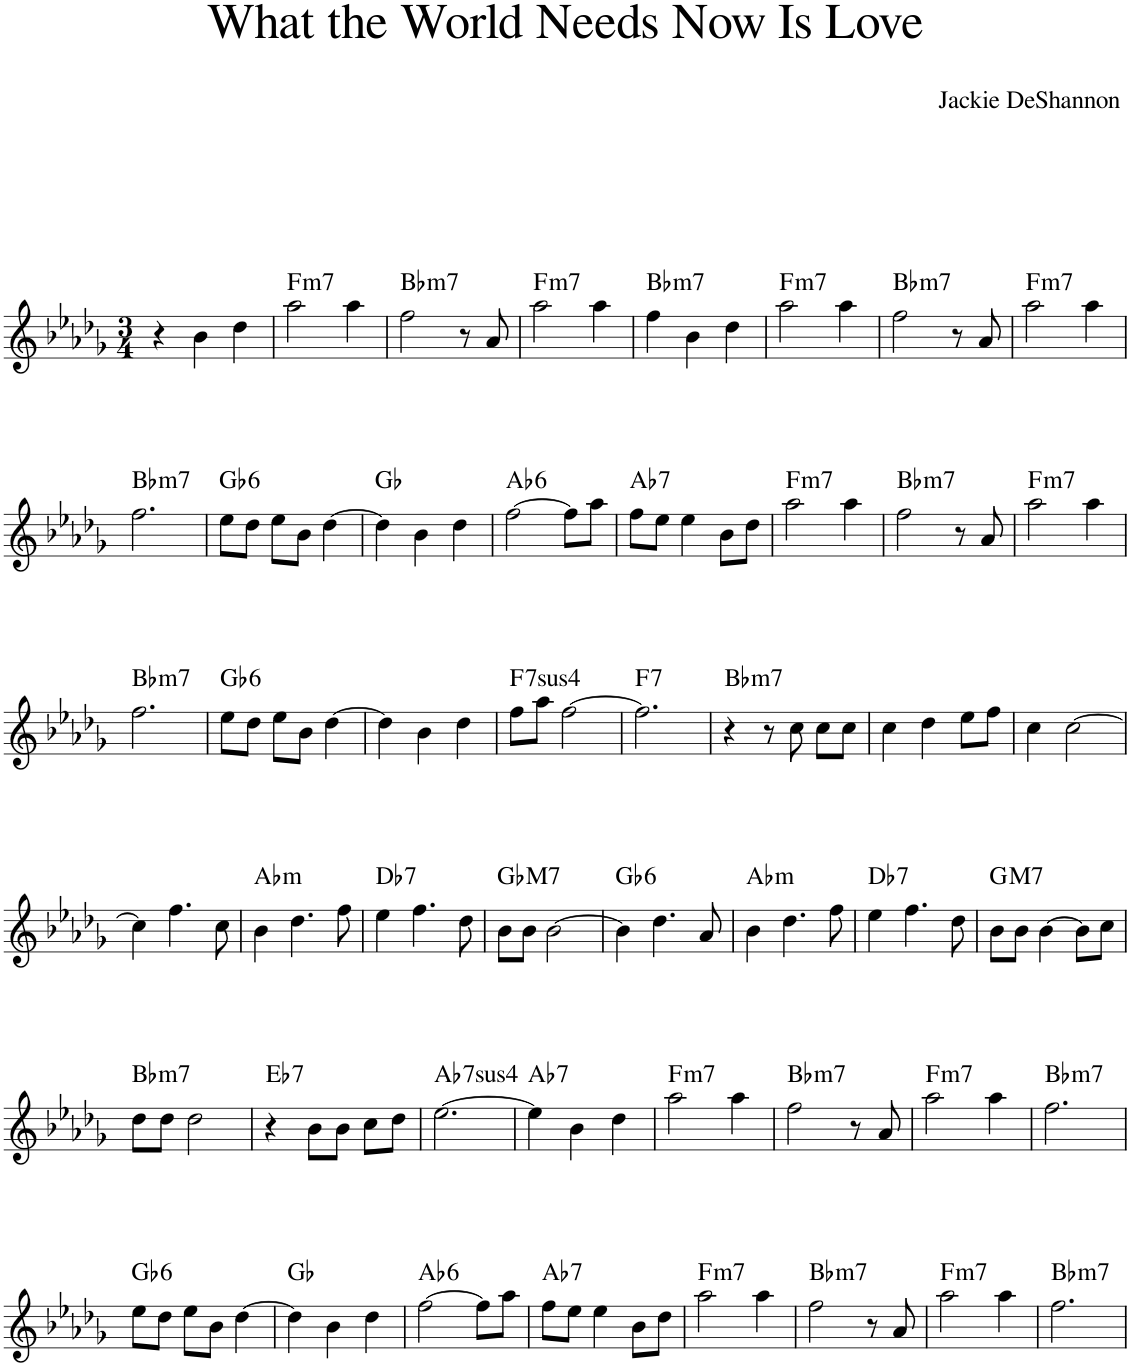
**kern	**harte
*part1	*part1
*staff1	*
*I"Piano	*
*I'Pno.	*
*clefG2	*
*k[b-e-a-d-g-]	*
*M3/4	*
=1	=1
4r	.
4b-\	.
4dd-\	.
=2	=2
!	!LO:H:kt=m7
2aa-\	F:min7
4aa-\	.
=3	=3
!	!LO:H:kt=m7
2ff\	Bb:min7
8r	.
8a-/	.
=4	=4
!	!LO:H:kt=m7
2aa-\	F:min7
4aa-\	.
=5	=5
!	!LO:H:kt=m7
4ff\	Bb:min7
4b-\	.
4dd-\	.
=6	=6
!	!LO:H:kt=m7
2aa-\	F:min7
4aa-\	.
=7	=7
!	!LO:H:kt=m7
2ff\	Bb:min7
8r	.
8a-/	.
=8	=8
!	!LO:H:kt=m7
2aa-\	F:min7
4aa-\	.
!!LO:LB:g=z
=9	=9
!	!LO:H:kt=m7
2.ff\	Bb:min7
=10	=10
!	!LO:H:kt=6
8ee-\L	Gb:maj6
8dd-\J	.
8ee-\L	.
8b-\J	.
[4dd-\	.
=11	=11
4dd-\]	Gb:maj
4b-\	.
4dd-\	.
=12	=12
!	!LO:H:kt=6
[2ff\	Ab:maj6
8ff\L]	.
8aa-\J	.
=13	=13
!	!LO:H:kt=7
8ff\L	Ab:7
8ee-\J	.
4ee-\	.
8b-\L	.
8dd-\J	.
=14	=14
!	!LO:H:kt=m7
2aa-\	F:min7
4aa-\	.
=15	=15
!	!LO:H:kt=m7
2ff\	Bb:min7
8r	.
8a-/	.
=16	=16
!	!LO:H:kt=m7
2aa-\	F:min7
4aa-\	.
!!LO:LB:g=z
=17	=17
!	!LO:H:kt=m7
2.ff\	Bb:min7
=18	=18
!	!LO:H:kt=6
8ee-\L	Gb:maj6
8dd-\J	.
8ee-\L	.
8b-\J	.
[4dd-\	.
=19	=19
4dd-\]	.
4b-\	.
4dd-\	.
=20	=20
!	!LO:H:kt=74
8ff\L	F:sus4(7)
8aa-\J	.
[2ff\	.
=21	=21
!	!LO:H:kt=7
2.ff\]	F:7
=22	=22
!	!LO:H:kt=m7
4r	Bb:min7
8r	.
8cc\	.
8cc\L	.
8cc\J	.
=23	=23
4cc\	.
4dd-\	.
8ee-\L	.
8ff\J	.
=24	=24
4cc\	.
[2cc\	.
!!LO:LB:g=z
=25	=25
4cc\]	.
4.ff\	.
8cc\	.
=26	=26
!	!LO:H:kt=m
4b-\	Ab:min
4.dd-\	.
8ff\	.
=27	=27
!	!LO:H:kt=7
4ee-\	Db:7
4.ff\	.
8dd-\	.
=28	=28
!	!LO:H:kt=M7
8b-\L	Gb:maj7
8b-\J	.
[2b-\	.
=29	=29
!	!LO:H:kt=6
4b-\]	Gb:maj6
4.dd-\	.
8a-/	.
=30	=30
!	!LO:H:kt=m
4b-\	Ab:min
4.dd-\	.
8ff\	.
=31	=31
!	!LO:H:kt=7
4ee-\	Db:7
4.ff\	.
8dd-\	.
=32	=32
!	!LO:H:kt=M7
8b-\L	G:maj7
8b-\J	.
[4b-\	.
8b-\L]	.
8cc\J	.
!!LO:LB:g=z
=33	=33
!	!LO:H:kt=m7
8dd-\L	Bb:min7
8dd-\J	.
2dd-\	.
=34	=34
!	!LO:H:kt=7
4r	Eb:7
8b-\L	.
8b-\J	.
8cc\L	.
8dd-\J	.
=35	=35
!	!LO:H:kt=74
[2.ee-\	Ab:sus4(7)
=36	=36
!	!LO:H:kt=7
4ee-\]	Ab:7
4b-\	.
4dd-\	.
=37	=37
!	!LO:H:kt=m7
2aa-\	F:min7
4aa-\	.
=38	=38
!	!LO:H:kt=m7
2ff\	Bb:min7
8r	.
8a-/	.
=39	=39
!	!LO:H:kt=m7
2aa-\	F:min7
4aa-\	.
=40	=40
!	!LO:H:kt=m7
2.ff\	Bb:min7
!!LO:LB:g=z
=41	=41
!	!LO:H:kt=6
8ee-\L	Gb:maj6
8dd-\J	.
8ee-\L	.
8b-\J	.
[4dd-\	.
=42	=42
4dd-\]	Gb:maj
4b-\	.
4dd-\	.
=43	=43
!	!LO:H:kt=6
[2ff\	Ab:maj6
8ff\L]	.
8aa-\J	.
=44	=44
!	!LO:H:kt=7
8ff\L	Ab:7
8ee-\J	.
4ee-\	.
8b-\L	.
8dd-\J	.
=45	=45
!	!LO:H:kt=m7
2aa-\	F:min7
4aa-\	.
=46	=46
!	!LO:H:kt=m7
2ff\	Bb:min7
8r	.
8a-/	.
=47	=47
!	!LO:H:kt=m7
2aa-\	F:min7
4aa-\	.
=48	=48
!	!LO:H:kt=m7
2.ff\	Bb:min7
=	=
*-	*-
